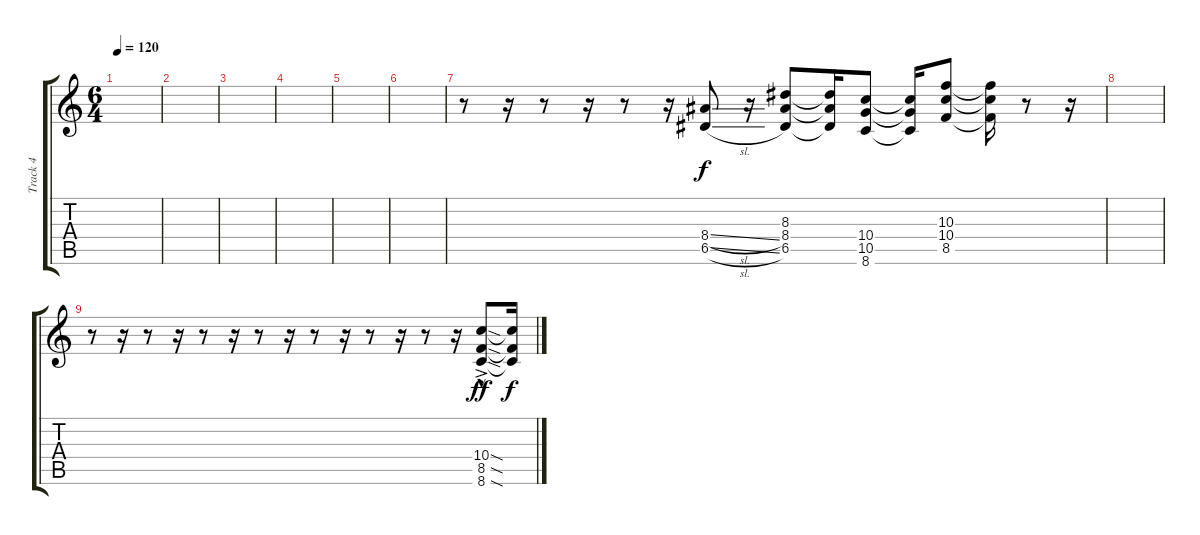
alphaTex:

\track ("Track 4" "Track 4") {instrument overdrivenguitar}
\staff {score tabs}
\tuning (E4 B3 G3 D3 A2 E2) {hide}
\ts (6 4)
\tempo 120
\clef g2
\ks c
|
|
|
|
|
|
r.8 r.16 r.8 r.16 r.8 r.16 (8.4{sl} 6.5{sl}).8 r.16 (8.3 8.4 6.5).8 (8.3{t} 8.4{t} 6.5{t}).16 (10.4 10.5 8.6).8 (10.4{t} 10.5{t} 8.6{t}).16 (10.3 10.4 8.5).8 (10.3{t} 10.4{t} 8.5{t}).16 r.8 r.16 |
|
r.8 r.16 r.8 r.16 r.8 r.16 r.8 r.16 r.8 r.16 r.8 r.16 r.8 r.16 (10.4{sod ac} 8.5{sod hac} 8.6{sod ac}).8{dy ff} (10.4{t} 8.5{t} 8.6{t}).16{dy f}
